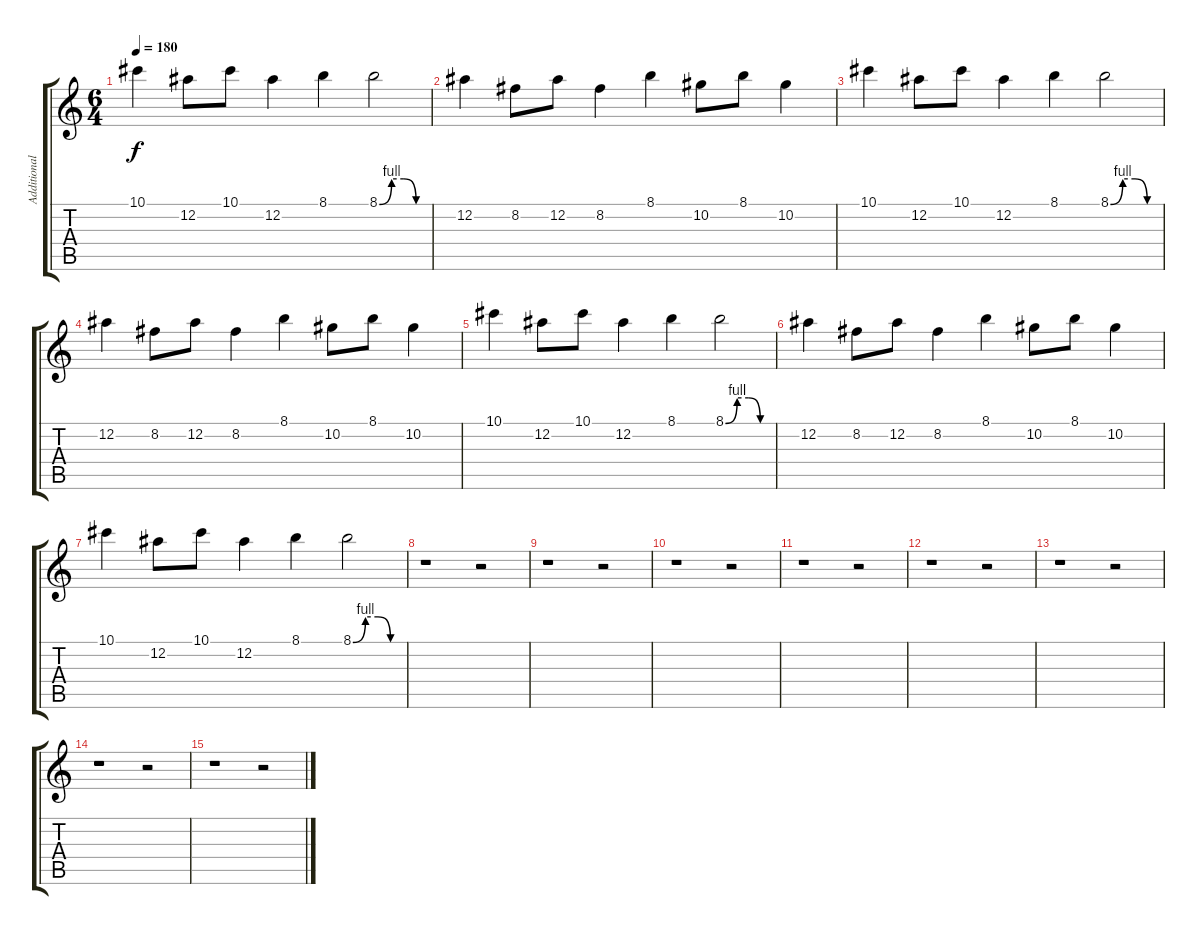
\track ("Additional Guitars" "Additional") {instrument distortionguitar}
\staff {score tabs}
\tuning (Eb4 Bb3 Gb3 Db3 Ab2 Eb2) {hide}
\ts (6 4)
\tempo 180
\clef g2
\ks c
10.1.4{dy f} 12.2.8 10.1.8 12.2.4 8.1.4 8.1{be (custom 0 0 15 4 30 4 45 0 60 0)}.2 |
12.2.4 8.2.8 12.2.8 8.2.4 8.1.4 10.2.8 8.1.8 10.2.4 |
10.1.4 12.2.8 10.1.8 12.2.4 8.1.4 8.1{be (custom 0 0 15 4 30 4 45 0 60 0)}.2 |
12.2.4 8.2.8 12.2.8 8.2.4 8.1.4 10.2.8 8.1.8 10.2.4 |
10.1.4 12.2.8 10.1.8 12.2.4 8.1.4 8.1{be (custom 0 0 15 4 30 4 45 0 60 0)}.2 |
12.2.4 8.2.8 12.2.8 8.2.4 8.1.4 10.2.8 8.1.8 10.2.4 |
10.1.4 12.2.8 10.1.8 12.2.4 8.1.4 8.1{be (custom 0 0 15 4 30 4 45 0 60 0)}.2 |
r.1 r.2 |
r.1 r.2 |
r.1 r.2 |
r.1 r.2 |
r.1 r.2 |
r.1 r.2 |
r.1 r.2 |
r.1 r.2
